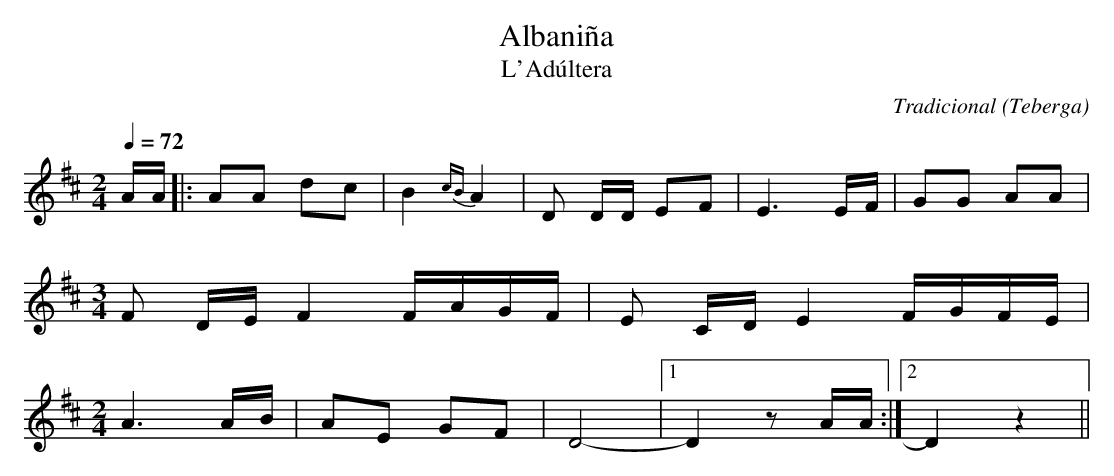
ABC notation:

X:1
T:Albaniña
T:L'Adúltera
C:Tradicional
O:Teberga
M:2/4
L:1/8
Q:1/4=72
K:D
A/A/|: AA dc|B2{cB} A2|D D/D/ EF|E3 E/F/|GG AA|
[M:3/4] F D/E/ F2 F/A/G/F/|E C/D/ E2 F/G/F/E/|
[M:2/4] A3 A/B/|AE GF|D4-|[1 D2 z A/A/ :|[2 D2 z2||
